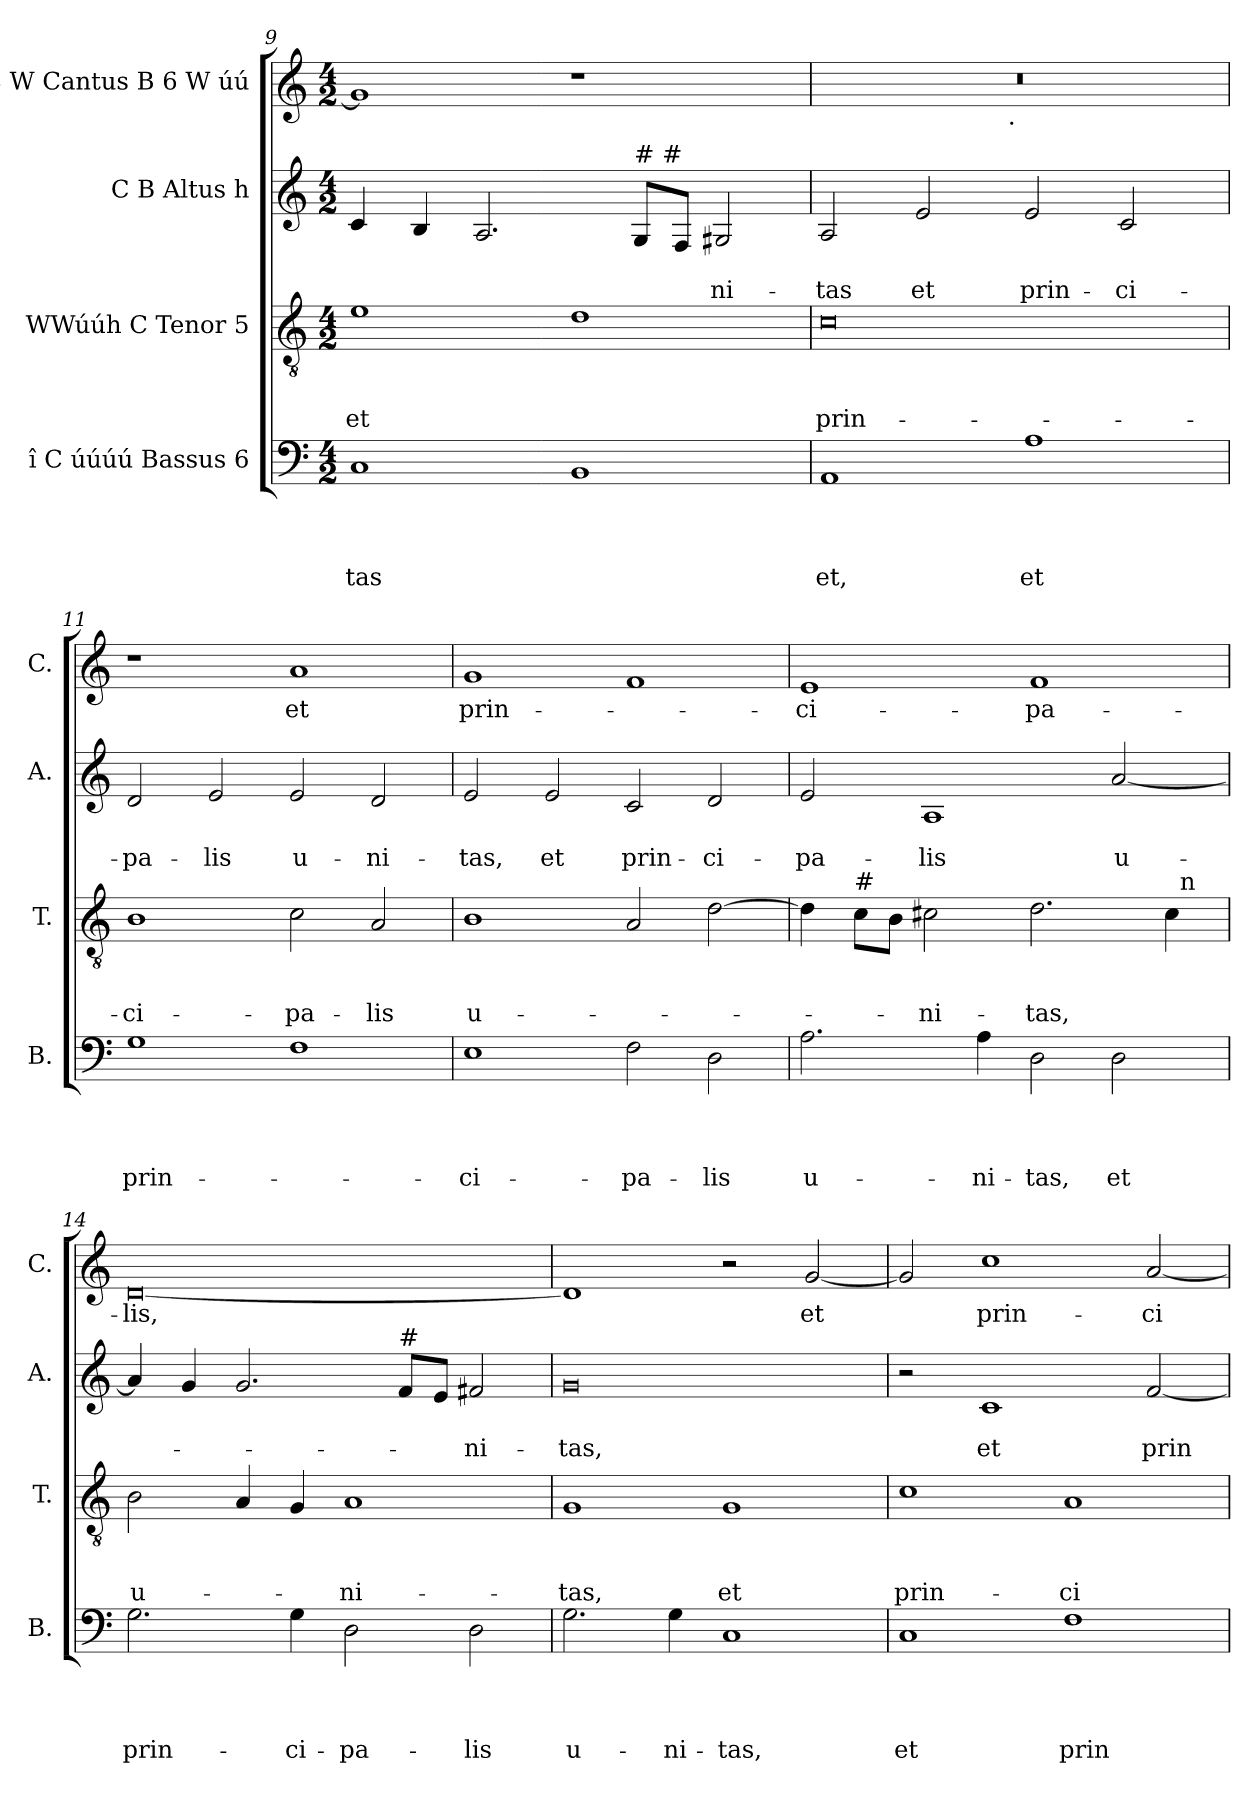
**kern	**text	**text	**text	**text	**kern	**text	**text	**text	**kern	**text	**text	**kern	**text
*part4	*part4	*part4	*part4	*part4	*part3	*part3	*part3	*part3	*part2	*part2	*part2	*part1	*part1
*staff4	*staff4	*staff4	*staff4	*staff4	*staff3	*staff3	*staff3	*staff3	*staff2	*staff2	*staff2	*staff1	*staff1
*I"î C úúúú Bassus 6	*	*	*	*	*I"WWúúh C Tenor 5	*	*	*	*I"C B Altus h	*	*	*I"C W Cantus B 6 W úú	*
*I'B.	*	*	*	*	*I'T.	*	*	*	*I'A.	*	*	*I'C.	*
*clefF4	*	*	*	*	*clefGv2	*	*	*	*clefG2	*	*	*clefG2	*
*k[]	*	*	*	*	*k[]	*	*	*	*k[]	*	*	*k[]	*
*C:	*	*	*	*	*C:	*	*	*	*C:	*	*	*C:	*
*M4/2	*	*	*	*	*M4/2	*	*	*	*M4/2	*	*	*M4/2	*
=9	=9	=9	=9	=9	=9	=9	=9	=9	=9	=9	=9	=9	=9
!	!	!	!	!LO:LY:b	!	!	!	!LO:LY:b	!	!	!	!	!
1C	.	.	.	-tas	1e	.	.	et	4c/	.	.	1g]	.
.	.	.	.	.	.	.	.	.	4B/	.	.	.	.
.	.	.	.	.	.	.	.	.	2.A/	.	.	.	.
1BB	.	.	.	.	1d	.	.	.	.	.	.	1r	.
!	!	!	!	!	!	!	!	!	!LO:TX:a:t=# #	!	!	!	!
.	.	.	.	.	.	.	.	.	8G/L	.	.	.	.
.	.	.	.	.	.	.	.	.	8F/J	.	.	.	.
!	!	!	!	!	!	!	!	!	!	!	!LO:LY:b	!	!
.	.	.	.	.	.	.	.	.	2G#X/	.	-ni-	.	.
=10	=10	=10	=10	=10	=10	=10	=10	=10	=10	=10	=10	=10	=10
!	!	!	!	!LO:LY:b	!	!	!	!LO:LY:b	!	!	!LO:LY:b	!	!
*	*	*	*	*	*	*	*	*	*	*	*	*^	*
1AA	.	.	.	et,	0c	.	.	prin-	2A/	.	-tas	0r	2ryy	.
!	!	!	!	!	!	!	!	!	!	!	!LO:LY:b	!	!	!
.	.	.	.	.	.	.	.	.	2e/	.	et	.	4...ryy	.
!	!	!	!	!	!	!	!	!	!	!	!	!	!LO:TX:b:t=.	!
.	.	.	.	.	.	.	.	.	.	.	.	.	1ryy	.
!	!	!	!	!LO:LY:b	!	!	!	!	!	!	!LO:LY:b	!	!	!
1A	.	.	.	et	.	.	.	.	2e/	.	prin-	.	.	.
!	!	!	!	!	!	!	!	!	!	!	!LO:LY:b	!	!	!
.	.	.	.	.	.	.	.	.	2c/	.	-ci-	.	.	.
.	.	.	.	.	.	.	.	.	.	.	.	.	32ryy	.
!!LO:LB:g=z
=11	=11	=11	=11	=11	=11	=11	=11	=11	=11	=11	=11	=11	=11	=11
!	!	!	!	!LO:LY:b	!	!	!	!LO:LY:b	!	!	!LO:LY:b	!	!	!
*	*	*	*	*	*	*	*	*	*	*	*	*v	*v	*
1G	.	.	.	prin-	1B	.	.	-ci-	2d/	.	-pa-	1r	.
!	!	!	!	!	!	!	!	!	!	!	!LO:LY:b	!	!
.	.	.	.	.	.	.	.	.	2e/	.	-lis	.	.
!	!	!	!	!	!	!	!	!LO:LY:b	!	!	!LO:LY:b	!	!LO:LY:b
1F	.	.	.	.	2c\	.	.	-pa-	2e/	.	u-	1a	et
!	!	!	!	!	!	!	!	!LO:LY:b	!	!	!LO:LY:b	!	!
.	.	.	.	.	2A/	.	.	-lis	2d/	.	-ni-	.	.
=12	=12	=12	=12	=12	=12	=12	=12	=12	=12	=12	=12	=12	=12
!	!	!	!	!LO:LY:b	!	!	!	!LO:LY:b	!	!	!LO:LY:b	!	!LO:LY:b
1E	.	.	.	-ci-	1B	.	.	u-	2e/	.	-tas,	1g	prin-
!	!	!	!	!	!	!	!	!	!	!	!LO:LY:b	!	!
.	.	.	.	.	.	.	.	.	2e/	.	et	.	.
!	!	!	!	!LO:LY:b	!	!	!	!	!	!	!LO:LY:b	!	!
2F\	.	.	.	-pa-	2A/	.	.	.	2c/	.	prin-	1f	.
!	!	!	!	!LO:LY:b	!	!	!	!	!	!	!LO:LY:b	!	!
2D\	.	.	.	-lis	[>2d\	.	.	.	2d/	.	-ci-	.	.
=13	=13	=13	=13	=13	=13	=13	=13	=13	=13	=13	=13	=13	=13
!	!	!	!	!LO:LY:b	!	!	!	!	!	!	!LO:LY:b	!	!LO:LY:b
*	*	*	*	*	*^	*	*	*	*	*	*	*	*
2.A\	.	.	.	u-	4d\]	1ryy	.	.	.	2e/	.	-pa-	1e	-ci-
!	!	!	!	!	!LO:TX:a:t=#	!	!	!	!	!	!	!	!	!
.	.	.	.	.	8c\L	.	.	.	.	.	.	.	.	.
.	.	.	.	.	8B\J	.	.	.	.	.	.	.	.	.
!	!	!	!	!	!	!	!	!	!LO:LY:b	!	!	!LO:LY:b	!	!
.	.	.	.	.	2c#X\	.	.	.	-ni-	1A	.	-lis	.	.
!	!	!	!	!LO:LY:b	!	!	!	!	!	!	!	!	!	!
4A\	.	.	.	-ni-	.	.	.	.	.	.	.	.	.	.
!	!	!	!	!LO:LY:b	!	!	!	!	!LO:LY:b	!	!	!	!	!LO:LY:b
2D\	.	.	.	-tas,	2.d\	2ryy	.	.	-tas,	.	.	.	1f	-pa-
!	!	!	!	!LO:LY:b	!	!	!	!	!	!	!	!LO:LY:b	!	!
2D\	.	.	.	et	.	4ryy	.	.	.	[<2a/	.	u-	.	.
.	.	.	.	.	4c#\	32ryy	.	.	.	.	.	.	.	.
!	!	!	!	!	!	!LO:TX:a:t=n	!	!	!	!	!	!	!	!
.	.	.	.	.	.	8..ryy	.	.	.	.	.	.	.	.
=14	=14	=14	=14	=14	=14	=14	=14	=14	=14	=14	=14	=14	=14	=14
!	!	!	!	!LO:LY:b	!	!	!	!	!LO:LY:b	!	!	!	!	!LO:LY:b
*	*	*	*	*	*v	*v	*	*	*	*	*	*	*	*
2.G\	.	.	.	prin-	2B\	.	.	u-	4a/]	.	.	[<0d	-lis,
.	.	.	.	.	.	.	.	.	4g/	.	.	.	.
.	.	.	.	.	4A/	.	.	.	2.g/	.	.	.	.
!	!	!	!	!LO:LY:b	!	!	!	!	!	!	!	!	!
4G\	.	.	.	-ci-	4G/	.	.	.	.	.	.	.	.
!	!	!	!	!LO:LY:b	!	!	!	!LO:LY:b	!	!	!	!	!
2D\	.	.	.	-pa-	1A	.	.	-ni-	.	.	.	.	.
!	!	!	!	!	!	!	!	!	!LO:TX:a:t=#	!	!	!	!
.	.	.	.	.	.	.	.	.	8f/L	.	.	.	.
.	.	.	.	.	.	.	.	.	8e/J	.	.	.	.
!	!	!	!	!LO:LY:b	!	!	!	!	!	!	!LO:LY:b	!	!
2D\	.	.	.	-lis	.	.	.	.	2f#X/	.	-ni-	.	.
=15	=15	=15	=15	=15	=15	=15	=15	=15	=15	=15	=15	=15	=15
!	!	!	!	!LO:LY:b	!	!	!	!LO:LY:b	!	!	!LO:LY:b	!	!
2.G\	.	.	.	u-	1G	.	.	-tas,	0g	.	-tas,	1d]	.
!	!	!	!	!LO:LY:b	!	!	!	!	!	!	!	!	!
4G\	.	.	.	-ni-	.	.	.	.	.	.	.	.	.
!	!	!	!	!LO:LY:b	!	!	!	!LO:LY:b	!	!	!	!	!
1C	.	.	.	-tas,	1G	.	.	et	.	.	.	2r	.
!	!	!	!	!	!	!	!	!	!	!	!	!	!LO:LY:b
.	.	.	.	.	.	.	.	.	.	.	.	[<2g/	et
!!LO:LB:g=z
=16	=16	=16	=16	=16	=16	=16	=16	=16	=16	=16	=16	=16	=16
!	!	!	!	!LO:LY:b	!	!	!	!LO:LY:b	!	!	!	!	!
1C	.	.	.	et	1c	.	.	prin-	2r	.	.	2g/]	.
!	!	!	!	!	!	!	!	!	!	!	!LO:LY:b	!	!LO:LY:b
.	.	.	.	.	.	.	.	.	1c	.	et	1cc	prin-
!	!	!	!	!LO:LY:b	!	!	!	!LO:LY:b	!	!	!	!	!
1F	.	.	.	prin-	1A	.	.	-ci-	.	.	.	.	.
!	!	!	!	!	!	!	!	!	!	!	!LO:LY:b	!	!LO:LY:b
.	.	.	.	.	.	.	.	.	[<2f/	.	prin-	[<2a/	-ci-
=	=	=	=	=	=	=	=	=	=	=	=	=	=
*-	*-	*-	*-	*-	*-	*-	*-	*-	*-	*-	*-	*-	*-
